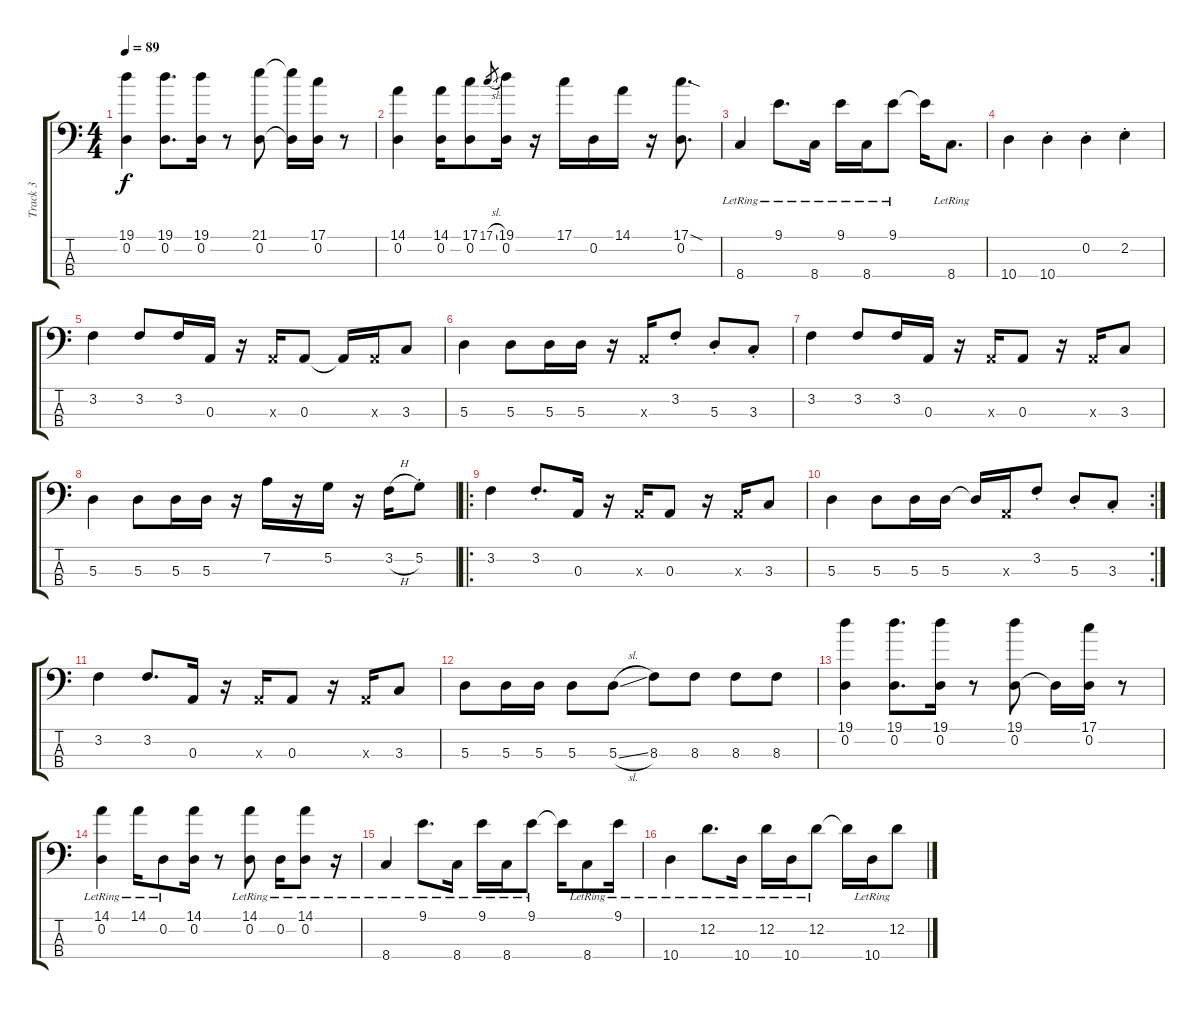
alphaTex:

\track ("Track 3" "Track 3") {instrument electricbassfinger}
\staff {score tabs}
\tuning (G2 D2 A1 E1) {hide}
\ts (4 4)
\tempo 89
\clef f4
\ks c
(19.1 0.2).4{dy f volume 6} (19.1 0.2).8{d} (19.1 0.2).16 r.8 (21.1 0.2).8 (21.1{t} 0.2{t}).16 (17.1 0.2).16 r.8 |
(14.1 0.2).4 (14.1 0.2).16 (17.1 0.2).8 17.1{sl}.8{gr} (19.1 0.2).16 r.16 17.1.16 0.2.16 14.1.16 r.16 (17.1{sod} 0.2).8{d} |
8.4{lr}.4 9.1{lr}.8{d} 8.4{lr}.16 9.1{lr}.16 8.4{lr}.16 9.1{lr}.8 9.1{t}.16 8.4{lr}.8{d} |
10.4.4 10.4{st}.4 0.2{st}.4 2.2{st}.4 |
3.2.4{volume 10} 3.2.8 3.2.16 0.3.16 r.16 0.3{x}.16 0.3.8 0.3{t}.16 0.3{x}.16 3.3.8 |
5.3.4 5.3.8 5.3.16 5.3.16 r.16 0.3{x}.16 3.2{st}.8 5.3{st}.8 3.3{st}.8 |
3.2.4 3.2.8 3.2.16 0.3.16 r.16 0.3{x}.16 0.3.8 r.16 0.3{x}.16 3.3.8 |
5.3.4 5.3.8 5.3.16 5.3.16 r.16 7.2.16 r.16 5.2.16 r.16 3.2{h}.16 5.2{st}.8 |
\ro
3.2.4 3.2{st}.8{d} 0.3.16 r.16 0.3{x}.16 0.3.8 r.16 0.3{x}.16 3.3.8 |
\rc 2
5.3.4 5.3.8 5.3.16 5.3.16 5.3{t}.16 0.3{x}.16 3.2{st}.8 5.3{st}.8 3.3{st}.8 |
3.2.4 3.2.8{d} 0.3.16 r.16 0.3{x}.16 0.3.8 r.16 0.3{x}.16 3.3.8 |
5.3.8 5.3.16 5.3.16 5.3.8 5.3{sl}.8 8.3.8 8.3.8 8.3.8 8.3.8 |
(19.1 0.2).4{volume 6} (19.1 0.2).8{d} (19.1 0.2).16 r.8 (19.1 0.2).8 0.2{t}.16 (17.1 0.2).16 r.8 |
(14.1 0.2{lr}).4 14.1{lr}.16 0.2{lr}.8 (14.1 0.2).16 r.8 (14.1 0.2{lr}).8 0.2{lr}.16 (14.1{lr} 0.2{lr}).8 r.16 |
8.4{lr}.4 9.1{lr}.8{d} 8.4{lr}.16 9.1{lr}.16 8.4{lr}.16 9.1{lr}.8 9.1{t}.16 8.4{lr}.8 9.1{lr}.16 |
10.4{lr}.4 12.2{lr}.8{d} 10.4{lr}.16 12.2{lr}.16 10.4{lr}.16 12.2{lr}.8 12.2{t}.16 10.4{lr}.16 12.2{lr}.8
